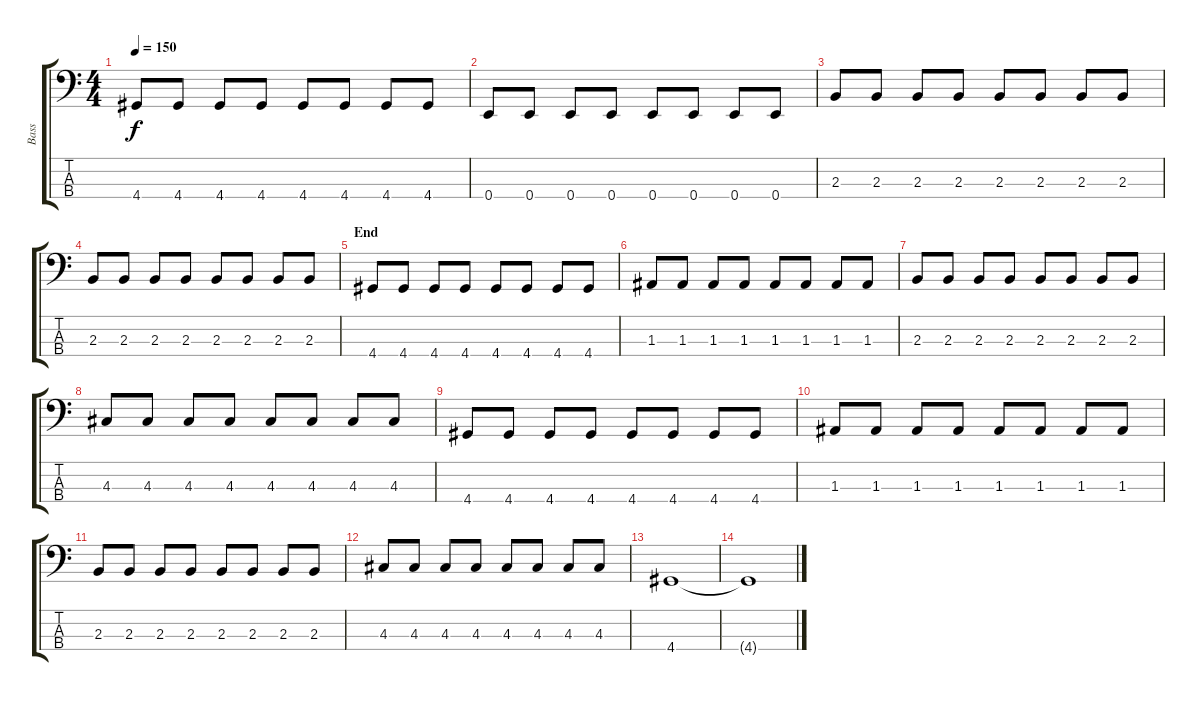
\track ("Bass" "Bass") {instrument electricbassfinger}
\staff {score tabs}
\tuning (G2 D2 A1 E1) {hide}
\ts (4 4)
\tempo 150
\clef f4
\ks c
4.4.8{dy f} 4.4.8 4.4.8 4.4.8 4.4.8 4.4.8 4.4.8 4.4.8 |
0.4.8 0.4.8 0.4.8 0.4.8 0.4.8 0.4.8 0.4.8 0.4.8 |
2.3.8 2.3.8 2.3.8 2.3.8 2.3.8 2.3.8 2.3.8 2.3.8 |
2.3.8 2.3.8 2.3.8 2.3.8 2.3.8 2.3.8 2.3.8 2.3.8 |
\section ("" "End")
4.4.8 4.4.8 4.4.8 4.4.8 4.4.8 4.4.8 4.4.8 4.4.8 |
1.3.8 1.3.8 1.3.8 1.3.8 1.3.8 1.3.8 1.3.8 1.3.8 |
2.3.8 2.3.8 2.3.8 2.3.8 2.3.8 2.3.8 2.3.8 2.3.8 |
4.3.8 4.3.8 4.3.8 4.3.8 4.3.8 4.3.8 4.3.8 4.3.8 |
4.4.8 4.4.8 4.4.8 4.4.8 4.4.8 4.4.8 4.4.8 4.4.8 |
1.3.8 1.3.8 1.3.8 1.3.8 1.3.8 1.3.8 1.3.8 1.3.8 |
2.3.8 2.3.8 2.3.8 2.3.8 2.3.8 2.3.8 2.3.8 2.3.8 |
4.3.8 4.3.8 4.3.8 4.3.8 4.3.8 4.3.8 4.3.8 4.3.8 |
4.4.1 |
4.4{t}.1
